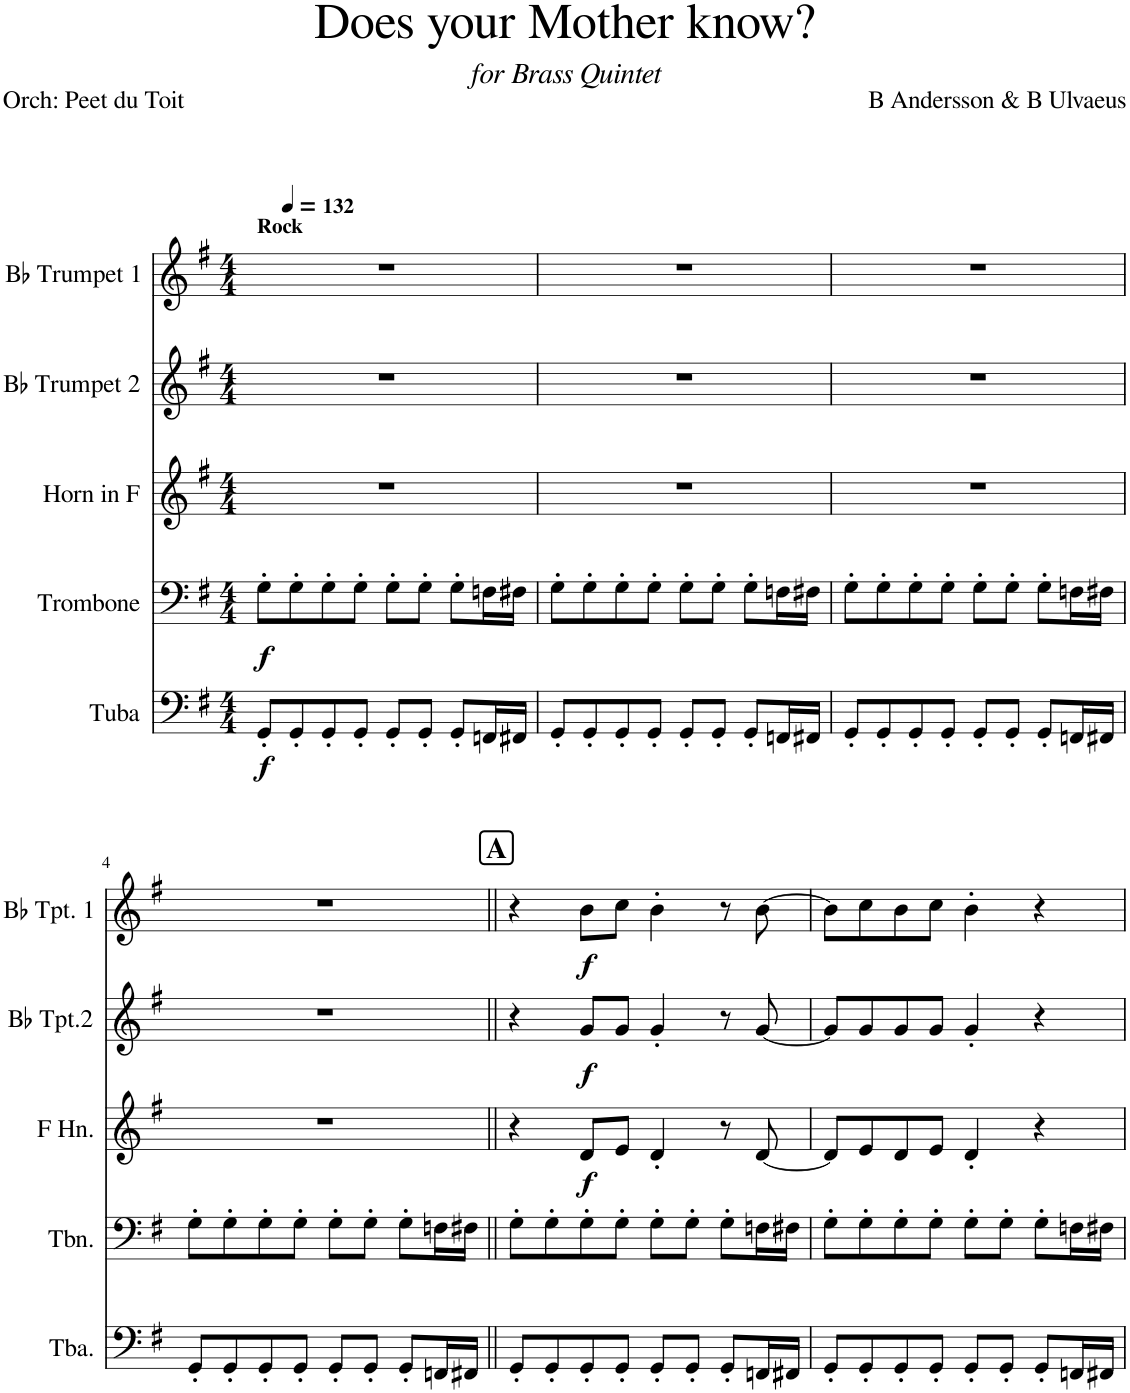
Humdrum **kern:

**kern	**dynam	**kern	**dynam	**kern	**dynam	**kern	**dynam	**kern	**dynam
*part5	*part5	*part4	*part4	*part3	*part3	*part2	*part2	*part1	*part1
*staff5	*staff5	*staff4	*staff4	*staff3	*staff3	*staff2	*staff2	*staff1	*staff1
*I"Tuba	*	*I"Trombone	*	*I"Horn in F	*	*I"Bb Trumpet 2	*	*I"Bb Trumpet 1	*
*I'Tba.	*	*I'Tbn.	*	*	*	*I'Bb Tpt.2	*	*I'Bb Tpt. 1	*
*clefF4	*	*clefF4	*	*clefG2	*	*clefG2	*	*clefG2	*
*	*	*	*	*ITrd4c7	*	*ITrd1c2	*	*ITrd1c2	*
*k[f#]	*	*k[f#]	*	*k[f#]	*	*k[f#]	*	*k[f#]	*
*M4/4	*	*M4/4	*	*M4/4	*	*M4/4	*	*M4/4	*
*MM132	*	*MM132	*	*MM132	*	*MM132	*	*MM132	*
=1	=1	=1	=1	=1	=1	=1	=1	=1	=1
!	!	!	!	!	!	!	!	!LO:TX:a:B:t=Rock	!
!	!LO:DY:b	!	!LO:DY:b	!	!	!	!	!	!
8GG'/L	f	8G'\L	f	1r	.	1r	.	1r	.
8GG'/	.	8G'\	.	.	.	.	.	.	.
8GG'/	.	8G'\	.	.	.	.	.	.	.
8GG'/J	.	8G'\J	.	.	.	.	.	.	.
8GG'/L	.	8G'\L	.	.	.	.	.	.	.
8GG'/J	.	8G'\J	.	.	.	.	.	.	.
8GG'/L	.	8G'\L	.	.	.	.	.	.	.
16FFn/L	.	16Fn\L	.	.	.	.	.	.	.
16FF#X/JJ	.	16F#X\JJ	.	.	.	.	.	.	.
=2	=2	=2	=2	=2	=2	=2	=2	=2	=2
8GG'/L	.	8G'\L	.	1r	.	1r	.	1r	.
8GG'/	.	8G'\	.	.	.	.	.	.	.
8GG'/	.	8G'\	.	.	.	.	.	.	.
8GG'/J	.	8G'\J	.	.	.	.	.	.	.
8GG'/L	.	8G'\L	.	.	.	.	.	.	.
8GG'/J	.	8G'\J	.	.	.	.	.	.	.
8GG'/L	.	8G'\L	.	.	.	.	.	.	.
16FFn/L	.	16Fn\L	.	.	.	.	.	.	.
16FF#X/JJ	.	16F#X\JJ	.	.	.	.	.	.	.
=3	=3	=3	=3	=3	=3	=3	=3	=3	=3
8GG'/L	.	8G'\L	.	1r	.	1r	.	1r	.
8GG'/	.	8G'\	.	.	.	.	.	.	.
8GG'/	.	8G'\	.	.	.	.	.	.	.
8GG'/J	.	8G'\J	.	.	.	.	.	.	.
8GG'/L	.	8G'\L	.	.	.	.	.	.	.
8GG'/J	.	8G'\J	.	.	.	.	.	.	.
8GG'/L	.	8G'\L	.	.	.	.	.	.	.
16FFn/L	.	16Fn\L	.	.	.	.	.	.	.
16FF#X/JJ	.	16F#X\JJ	.	.	.	.	.	.	.
!!LO:LB:g=z
=4	=4	=4	=4	=4	=4	=4	=4	=4	=4
8GG'/L	.	8G'\L	.	1r	.	1r	.	1r	.
8GG'/	.	8G'\	.	.	.	.	.	.	.
8GG'/	.	8G'\	.	.	.	.	.	.	.
8GG'/J	.	8G'\J	.	.	.	.	.	.	.
8GG'/L	.	8G'\L	.	.	.	.	.	.	.
8GG'/J	.	8G'\J	.	.	.	.	.	.	.
8GG'/L	.	8G'\L	.	.	.	.	.	.	.
16FFn/L	.	16Fn\L	.	.	.	.	.	.	.
16FF#X/JJ	.	16F#X\JJ	.	.	.	.	.	.	.
!!LO:REH:place=s1:a:B:cj:fs=14:t=A
=5||	=5||	=5||	=5||	=5||	=5||	=5||	=5||	=5||	=5||
8GG'/L	.	8G'\L	.	4r	.	4r	.	4r	.
8GG'/	.	8G'\	.	.	.	.	.	.	.
!	!	!	!	!	!LO:DY:b	!	!LO:DY:b	!	!LO:DY:b
8GG'/	.	8G'\	.	8d/L	f	8g/L	f	8b\L	f
8GG'/J	.	8G'\J	.	8e/J	.	8g/J	.	8cc\J	.
8GG'/L	.	8G'\L	.	4d'/	.	4g'/	.	4b'\	.
8GG'/J	.	8G'\J	.	.	.	.	.	.	.
8GG'/L	.	8G'\L	.	8r	.	8r	.	8r	.
16FFn/L	.	16Fn\L	.	[8d/	.	[8g/	.	[8b\	.
16FF#X/JJ	.	16F#X\JJ	.	.	.	.	.	.	.
=6	=6	=6	=6	=6	=6	=6	=6	=6	=6
8GG'/L	.	8G'\L	.	8d/L]	.	8g/L]	.	8b\L]	.
8GG'/	.	8G'\	.	8e/	.	8g/	.	8cc\	.
8GG'/	.	8G'\	.	8d/	.	8g/	.	8b\	.
8GG'/J	.	8G'\J	.	8e/J	.	8g/J	.	8cc\J	.
8GG'/L	.	8G'\L	.	4d'/	.	4g'/	.	4b'\	.
8GG'/J	.	8G'\J	.	.	.	.	.	.	.
8GG'/L	.	8G'\L	.	4r	.	4r	.	4r	.
16FFn/L	.	16Fn\L	.	.	.	.	.	.	.
16FF#X/JJ	.	16F#X\JJ	.	.	.	.	.	.	.
=	=	=	=	=	=	=	=	=	=
*-	*-	*-	*-	*-	*-	*-	*-	*-	*-
